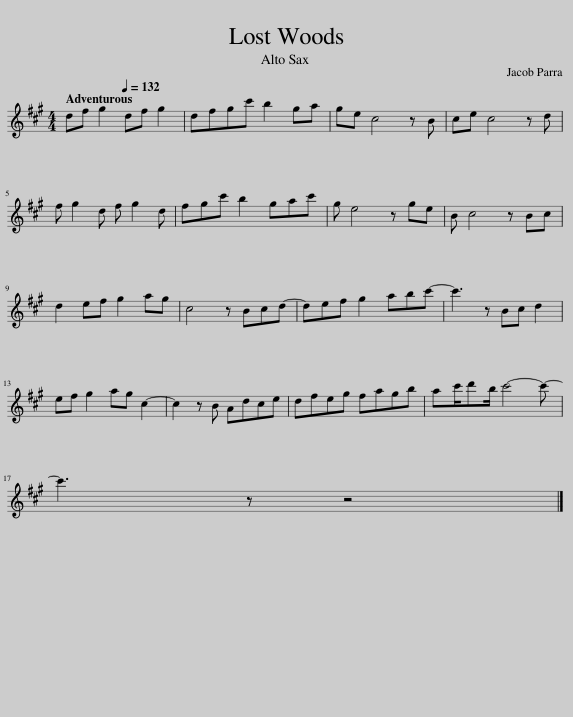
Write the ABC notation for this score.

X:1
L:1/8
Q:1/4=132
M:4/4
I:linebreak $
K:A
V:1 treble
V:1
 df g2 df g2 | dfgc' b2 ga | ge c4 z B | ce c4 z d |$ f g2 d f g2 d | %5
 fgc' b2 gac' | g e4 z ge | B c4 z Bc |$ d2 ef g2 ag | c4 z Bcd- | %10
 def g2 abc'- | c'3 z Bc d2 |$ ef g2 ag c2- | c2 z B Adce | dfeg fagb | %15
 ac'/d'b/ c'4- c'- |$ c'3 z z4 |] %17
